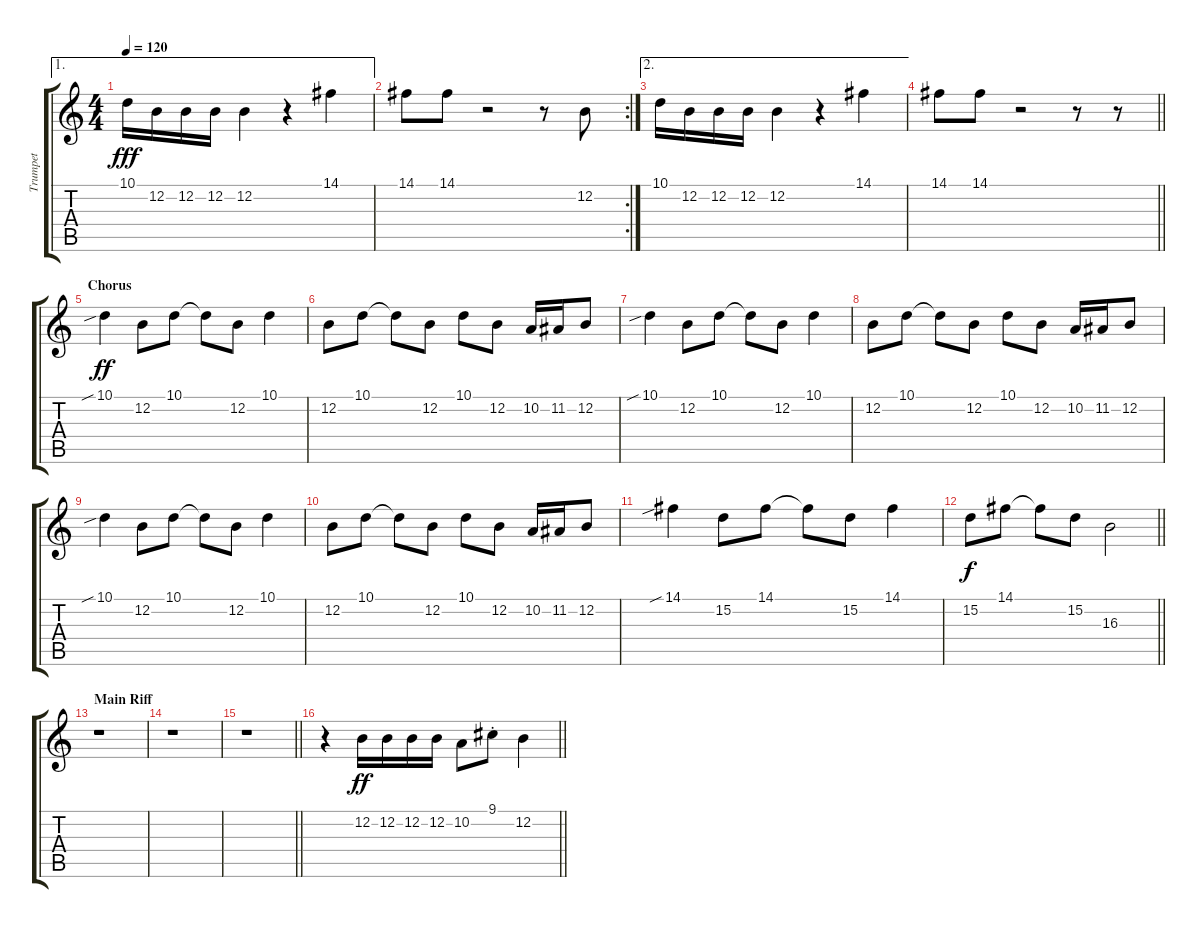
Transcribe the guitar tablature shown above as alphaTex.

\track ("Trumpet" "Trumpet") {instrument trumpet}
\staff {score tabs}
\tuning (E4 B3 G3 D3 A2 E2) {hide}
\ae 1
\ts (4 4)
\tempo 120
\clef g2
\ks c
10.1.16{dy fff} 12.2.16 12.2.16 12.2.16 12.2.4 r.4 14.1.4 |
\rc 2
14.1.8 14.1.8 r.2 r.8 12.2.8 |
\ae 2
10.1.16 12.2.16 12.2.16 12.2.16 12.2.4 r.4 14.1.4 |
\barLineRight lightlight
14.1.8 14.1.8 r.2 r.8 r.8 |
\section ("" "Chorus")
10.1{sib}.4{dy ff} 12.2.8 10.1.8 10.1{t}.8 12.2.8 10.1.4 |
12.2.8 10.1.8 10.1{t}.8 12.2.8 10.1.8 12.2.8 10.2.16 11.2.16 12.2.8 |
10.1{sib}.4 12.2.8 10.1.8 10.1{t}.8 12.2.8 10.1.4 |
12.2.8 10.1.8 10.1{t}.8 12.2.8 10.1.8 12.2.8 10.2.16 11.2.16 12.2.8 |
10.1{sib}.4 12.2.8 10.1.8 10.1{t}.8 12.2.8 10.1.4 |
12.2.8 10.1.8 10.1{t}.8 12.2.8 10.1.8 12.2.8 10.2.16 11.2.16 12.2.8 |
14.1{sib}.4 15.2.8 14.1.8 14.1{t}.8 15.2.8 14.1.4 |
\barLineRight lightlight
15.2.8{dy f} 14.1.8 14.1{t}.8 15.2.8 16.3.2 |
\section ("" "Main Riff")
r.1 |
r.1 |
\barLineRight lightlight
r.1 |
\barLineRight lightlight
r.4 12.2.16{dy ff} 12.2.16 12.2.16 12.2.16 10.2.8 9.1{st}.8 12.2.4
